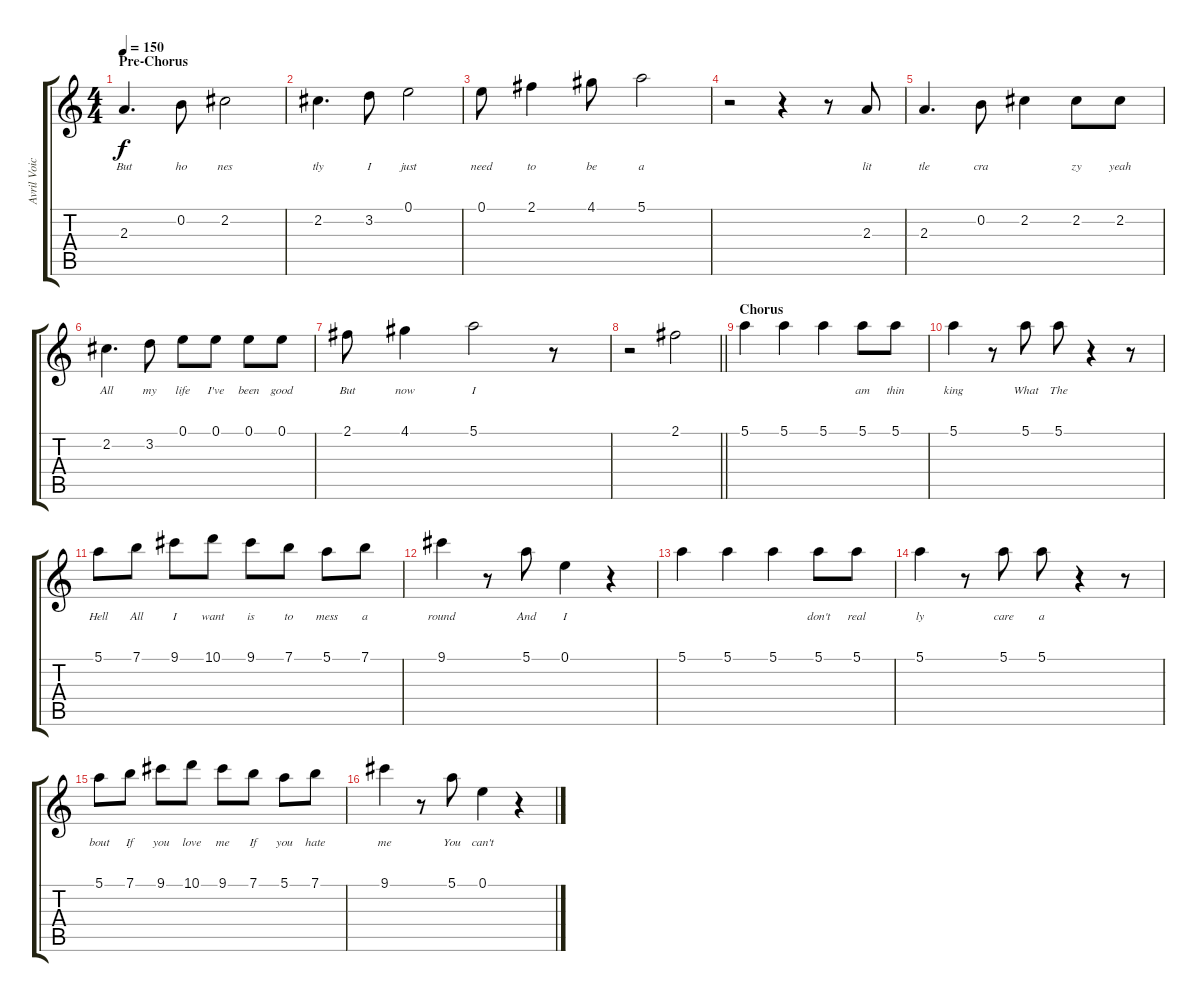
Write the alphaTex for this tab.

\track ("Avril Voice" "Avril Voic") {instrument electricguitarjazz}
\staff {score tabs}
\tuning (E4 B3 G3 D3 A2 E2) {hide}
\ts (4 4)
\section ("" "Pre-Chorus")
\tempo 150
\clef g2
\ks c
2.3.4{d lyrics (0 "But") lyrics (1 "") lyrics (2 "") lyrics (3 "") lyrics (4 "") dy f} 0.2.8{lyrics (0 "ho") lyrics (1 "") lyrics (2 "") lyrics (3 "") lyrics (4 "")} 2.2.2{lyrics (0 "nes") lyrics (1 "") lyrics (2 "") lyrics (3 "") lyrics (4 "")} |
2.2.4{d lyrics (0 "tly") lyrics (1 "") lyrics (2 "") lyrics (3 "") lyrics (4 "")} 3.2.8{lyrics (0 "I") lyrics (1 "") lyrics (2 "") lyrics (3 "") lyrics (4 "")} 0.1.2{lyrics (0 "just") lyrics (1 "") lyrics (2 "") lyrics (3 "") lyrics (4 "")} |
0.1.8{lyrics (0 "need") lyrics (1 "") lyrics (2 "") lyrics (3 "") lyrics (4 "")} 2.1.4{lyrics (0 "to") lyrics (1 "") lyrics (2 "") lyrics (3 "") lyrics (4 "")} 4.1.8{lyrics (0 "be") lyrics (1 "") lyrics (2 "") lyrics (3 "") lyrics (4 "")} 5.1.2{lyrics (0 "a") lyrics (1 "") lyrics (2 "") lyrics (3 "") lyrics (4 "")} |
r.2 r.4 r.8 2.3.8{lyrics (0 "lit") lyrics (1 "") lyrics (2 "") lyrics (3 "") lyrics (4 "")} |
2.3.4{d lyrics (0 "tle") lyrics (1 "") lyrics (2 "") lyrics (3 "") lyrics (4 "")} 0.2.8{lyrics (0 "cra") lyrics (1 "") lyrics (2 "") lyrics (3 "") lyrics (4 "")} 2.2.4{lyrics (0 "") lyrics (1 "") lyrics (2 "") lyrics (3 "") lyrics (4 "")} 2.2.8{lyrics (0 "zy") lyrics (1 "") lyrics (2 "") lyrics (3 "") lyrics (4 "")} 2.2.8{lyrics (0 "yeah") lyrics (1 "") lyrics (2 "") lyrics (3 "") lyrics (4 "")} |
2.2.4{d lyrics (0 "All") lyrics (1 "") lyrics (2 "") lyrics (3 "") lyrics (4 "")} 3.2.8{lyrics (0 "my") lyrics (1 "") lyrics (2 "") lyrics (3 "") lyrics (4 "")} 0.1.8{lyrics (0 "life") lyrics (1 "") lyrics (2 "") lyrics (3 "") lyrics (4 "")} 0.1.8{lyrics (0 "I've") lyrics (1 "") lyrics (2 "") lyrics (3 "") lyrics (4 "")} 0.1.8{lyrics (0 "been") lyrics (1 "") lyrics (2 "") lyrics (3 "") lyrics (4 "")} 0.1.8{lyrics (0 "good") lyrics (1 "") lyrics (2 "") lyrics (3 "") lyrics (4 "")} |
2.1.8{lyrics (0 "But") lyrics (1 "") lyrics (2 "") lyrics (3 "") lyrics (4 "")} 4.1.4{lyrics (0 "now") lyrics (1 "") lyrics (2 "") lyrics (3 "") lyrics (4 "")} 5.1.2{lyrics (0 "I") lyrics (1 "") lyrics (2 "") lyrics (3 "") lyrics (4 "")} r.8 |
\barLineRight lightlight
r.2 2.1.2{lyrics (0 "") lyrics (1 "") lyrics (2 "") lyrics (3 "") lyrics (4 "")} |
\section ("" "Chorus")
5.1.4{lyrics (0 "") lyrics (1 "") lyrics (2 "") lyrics (3 "") lyrics (4 "")} 5.1.4{lyrics (0 "") lyrics (1 "") lyrics (2 "") lyrics (3 "") lyrics (4 "")} 5.1.4{lyrics (0 "") lyrics (1 "") lyrics (2 "") lyrics (3 "") lyrics (4 "")} 5.1.8{lyrics (0 "am") lyrics (1 "") lyrics (2 "") lyrics (3 "") lyrics (4 "")} 5.1.8{lyrics (0 "thin") lyrics (1 "") lyrics (2 "") lyrics (3 "") lyrics (4 "")} |
5.1.4{lyrics (0 "king") lyrics (1 "") lyrics (2 "") lyrics (3 "") lyrics (4 "")} r.8 5.1.8{lyrics (0 "What") lyrics (1 "") lyrics (2 "") lyrics (3 "") lyrics (4 "")} 5.1.8{lyrics (0 "The") lyrics (1 "") lyrics (2 "") lyrics (3 "") lyrics (4 "")} r.4 r.8 |
5.1.8{lyrics (0 "Hell") lyrics (1 "") lyrics (2 "") lyrics (3 "") lyrics (4 "")} 7.1.8{lyrics (0 "All") lyrics (1 "") lyrics (2 "") lyrics (3 "") lyrics (4 "")} 9.1.8{lyrics (0 "I") lyrics (1 "") lyrics (2 "") lyrics (3 "") lyrics (4 "")} 10.1.8{lyrics (0 "want") lyrics (1 "") lyrics (2 "") lyrics (3 "") lyrics (4 "")} 9.1.8{lyrics (0 "is") lyrics (1 "") lyrics (2 "") lyrics (3 "") lyrics (4 "")} 7.1.8{lyrics (0 "to") lyrics (1 "") lyrics (2 "") lyrics (3 "") lyrics (4 "")} 5.1.8{lyrics (0 "mess") lyrics (1 "") lyrics (2 "") lyrics (3 "") lyrics (4 "")} 7.1.8{lyrics (0 "a") lyrics (1 "") lyrics (2 "") lyrics (3 "") lyrics (4 "")} |
9.1.4{lyrics (0 "round") lyrics (1 "") lyrics (2 "") lyrics (3 "") lyrics (4 "")} r.8 5.1.8{lyrics (0 "And") lyrics (1 "") lyrics (2 "") lyrics (3 "") lyrics (4 "")} 0.1.4{lyrics (0 "I") lyrics (1 "") lyrics (2 "") lyrics (3 "") lyrics (4 "")} r.4 |
5.1.4{lyrics (0 "") lyrics (1 "") lyrics (2 "") lyrics (3 "") lyrics (4 "")} 5.1.4{lyrics (0 "") lyrics (1 "") lyrics (2 "") lyrics (3 "") lyrics (4 "")} 5.1.4{lyrics (0 "") lyrics (1 "") lyrics (2 "") lyrics (3 "") lyrics (4 "")} 5.1.8{lyrics (0 "don't") lyrics (1 "") lyrics (2 "") lyrics (3 "") lyrics (4 "")} 5.1.8{lyrics (0 "real") lyrics (1 "") lyrics (2 "") lyrics (3 "") lyrics (4 "")} |
5.1.4{lyrics (0 "ly") lyrics (1 "") lyrics (2 "") lyrics (3 "") lyrics (4 "")} r.8 5.1.8{lyrics (0 "care") lyrics (1 "") lyrics (2 "") lyrics (3 "") lyrics (4 "")} 5.1.8{lyrics (0 "a") lyrics (1 "") lyrics (2 "") lyrics (3 "") lyrics (4 "")} r.4 r.8 |
5.1.8{lyrics (0 "bout") lyrics (1 "") lyrics (2 "") lyrics (3 "") lyrics (4 "")} 7.1.8{lyrics (0 "If") lyrics (1 "") lyrics (2 "") lyrics (3 "") lyrics (4 "")} 9.1.8{lyrics (0 "you") lyrics (1 "") lyrics (2 "") lyrics (3 "") lyrics (4 "")} 10.1.8{lyrics (0 "love") lyrics (1 "") lyrics (2 "") lyrics (3 "") lyrics (4 "")} 9.1.8{lyrics (0 "me") lyrics (1 "") lyrics (2 "") lyrics (3 "") lyrics (4 "")} 7.1.8{lyrics (0 "If") lyrics (1 "") lyrics (2 "") lyrics (3 "") lyrics (4 "")} 5.1.8{lyrics (0 "you") lyrics (1 "") lyrics (2 "") lyrics (3 "") lyrics (4 "")} 7.1.8{lyrics (0 "hate") lyrics (1 "") lyrics (2 "") lyrics (3 "") lyrics (4 "")} |
9.1.4{lyrics (0 "me") lyrics (1 "") lyrics (2 "") lyrics (3 "") lyrics (4 "")} r.8 5.1.8{lyrics (0 "You") lyrics (1 "") lyrics (2 "") lyrics (3 "") lyrics (4 "")} 0.1.4{lyrics (0 "can't") lyrics (1 "") lyrics (2 "") lyrics (3 "") lyrics (4 "")} r.4
